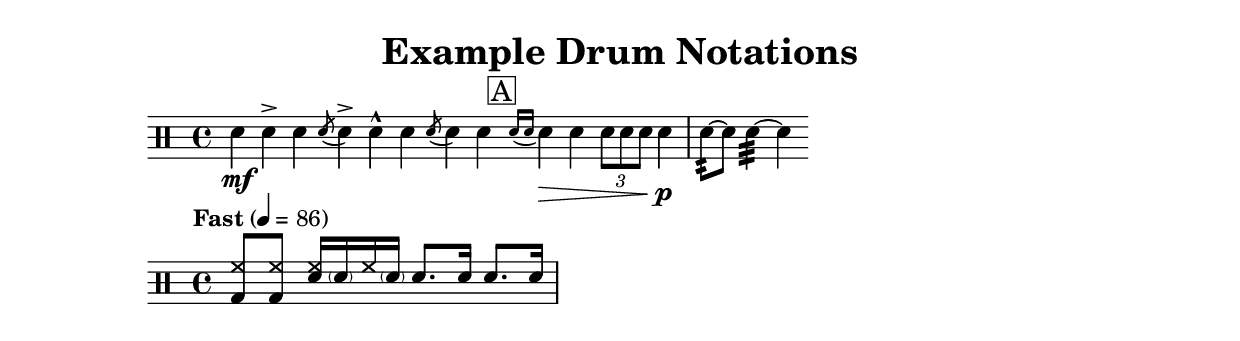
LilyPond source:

\version "2.12.3"
\header {
  title = "Example Drum Notations"
  % Note that every drum expression may not be possible. See the Lilypond
  % docs or this snippet for more:
  % http://lsr.dsi.unimi.it/LSR/Item?id=566
}
% Legend: 
%        voices     sn hh bd (see docs for all)
%           rest    r4       (or s4 which is invisible)
%     1/4 note      sn4      (if omitted, previous note duration used)
%          accent   -> or -^
%      tie to next  ~
%          buzz     :32
%  simultaneous     <sn bd>  or <<  \partA \partB >>
%  expand variable  \partA
%   repeat barline  \bar "|:"
%   section marker  \mark \markup{ \box A }
%     dynamics      sn4\>  sn4\p\!  ( > begins and ! ends the 'hairpin')

% Define some 'macros' which expand to snare drum flams or drags
% (Could do this for other voices as well) 
% TODO Flam and drag gracenotes - be able to turn off the slur

snflam = \drummode { 
   \override Stem #'length = #4 
   \acciaccatura {sn8} 
   \revert Stem #'length 
}

sndrag = \drummode {
   \override Stem #'length = #4 
   \acciaccatura { sn16[ sn] }
   \revert Stem #'length 
}
ghost = \drummode{  <\parenthesize sn> }

% % % % % % % % % % Begin rudimental staff % % % % % % % % % %
\new DrumStaff{
  \time 4/4
  \drummode{ 
      sn4\mf sn4-> sn4 \snflam sn4-> 
      \bar "|:"
      sn4-^ sn4 \snflam sn4 sn4 
      \bar ":|" \mark \markup{ \box A }
      \sndrag sn\> sn \times 2/3{ sn8 sn8 sn8 } sn4\p\!       
      sn8:32~ sn8 sn4:32~ sn4
  }
}

% % % % % % % % % % Begin drumset staff % % % % % % % % % %
\new DrumStaff \with {
  \consists "Parenthesis_engraver" %if using ghost notes
}
<< 
   \time 4/4
   \tempo "Fast" 4=86
   \drummode{ \stemUp
      <bd hh>8 <bd hh> <hh sn>16 
      <\parenthesize sn>16 hh16 <\parenthesize sn>16
      sn8. sn16  sn8. sn16
   }
>>
 
